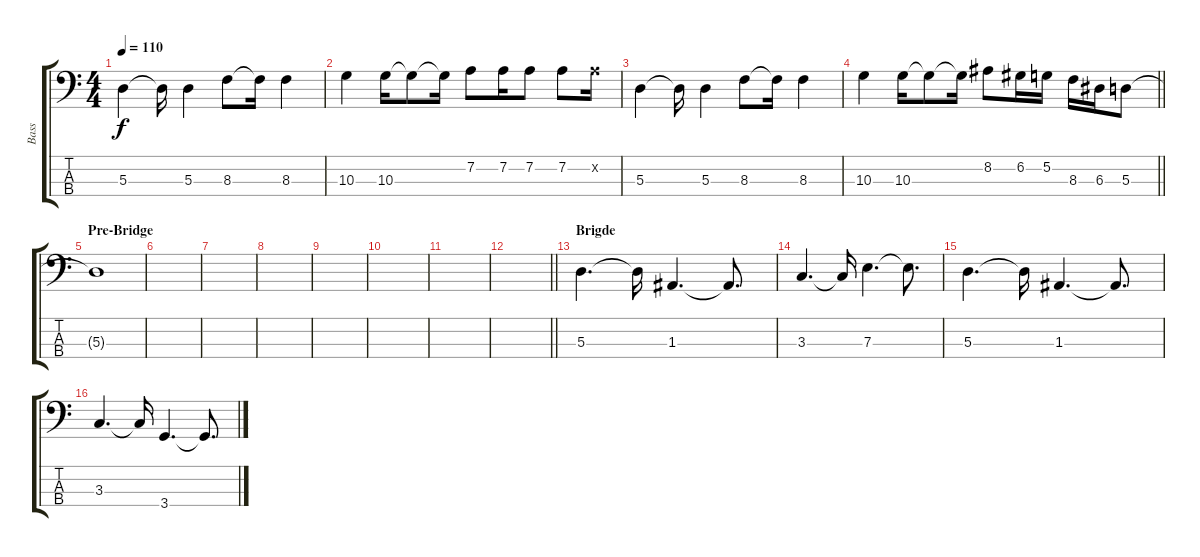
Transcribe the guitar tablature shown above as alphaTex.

\track ("Bass" "Bass") {instrument electricbassfinger}
\staff {score tabs}
\tuning (G2 D2 A1 E1) {hide}
\ts (4 4)
\tempo 110
\clef f4
\ks c
5.3.4{dy f} 5.3{t}.16 5.3.4 8.3.8 8.3{t}.16 8.3.4 |
10.3.4 10.3.16 10.3{t}.8 10.3{t}.16 7.2.8 7.2.16 7.2.8 7.2.8 7.2{x}.16 |
5.3.4 5.3{t}.16 5.3.4 8.3.8 8.3{t}.16 8.3.4 |
\barLineRight lightlight
10.3.4 10.3.16 10.3{t}.8 10.3{t}.16 8.2.8 6.2.16 5.2.16 8.3.16 6.3.16 5.3.8 |
\section ("" "Pre-Bridge")
5.3{t}.1 |
|
|
|
|
|
|
\barLineRight lightlight
|
\section ("" "Brigde")
5.3.4{d} 5.3{t}.16 1.3.4{d} 1.3{t}.8{d} |
3.3.4{d} 3.3{t}.16 7.3.4{d} 7.3{t}.8{d} |
5.3.4{d} 5.3{t}.16 1.3.4{d} 1.3{t}.8{d} |
3.3.4{d} 3.3{t}.16 3.4.4{d} 3.4{t}.8{d}
